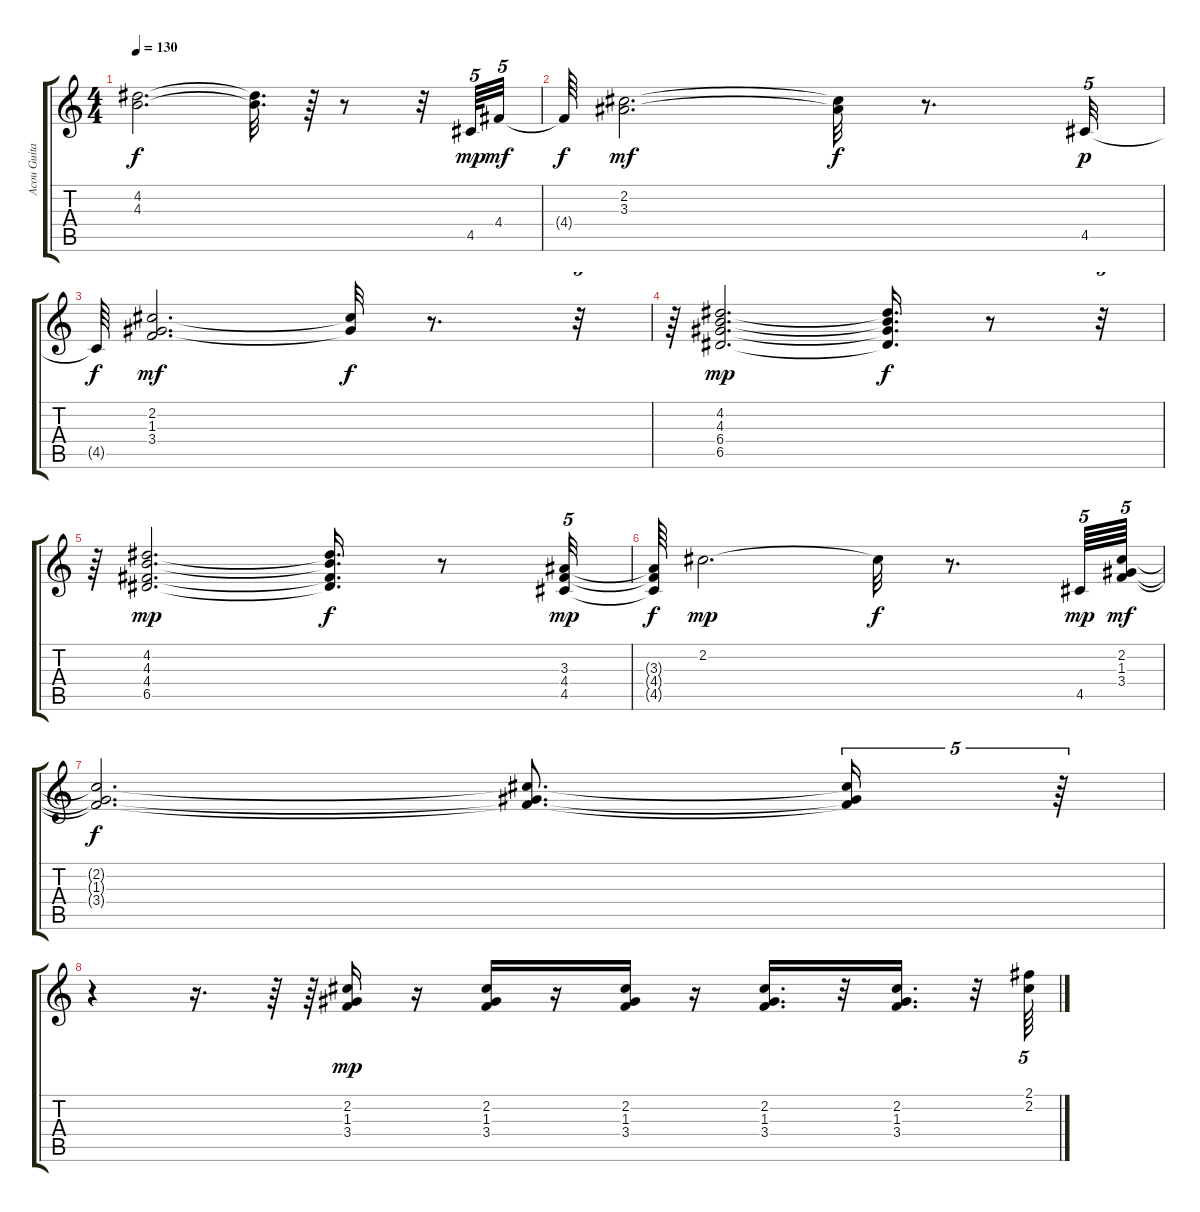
\track ("Acou Guitar" "Acou Guita") {instrument acousticguitarsteel}
\staff {score tabs}
\tuning (E4 B3 G3 D3 A2 E2) {hide}
\ts (4 4)
\tempo 130
\clef g2
\ks c
(4.2{t} 4.3{t}).2{d dy f} (4.2{t} 4.3{t}).32{d} r.64 r.8 r.32 4.5.64{tu (5 4) dy mp} 4.4.32{tu (5 4) dy mf} |
4.4{t}.64{dy f} (2.2 3.3).2{d dy mf} (2.2{t} 3.3{t}).32{dy f} r.8{d} 4.5.32{tu (5 4) dy p} |
4.5{t}.64{dy f} (2.2 1.3 3.4).2{d dy mf} (2.2{t} 1.3{t}).32{dy f} r.8{d} r.32{tu (5 4)} |
r.64 (4.2 4.3 6.4 6.5).2{d dy mp} (4.2{t} 4.3{t} 6.4{t} 6.5{t}).16{d dy f} r.8 r.32{tu (5 4)} |
r.64 (4.2 4.3 4.4 6.5).2{d dy mp} (4.2{t} 4.3{t} 4.4{t} 6.5{t}).16{d dy f} r.8 (3.3 4.4 4.5).32{tu (5 4) dy mp} |
(3.3{t} 4.4{t} 4.5{t}).64{dy f} 2.2.2{d dy mp} 2.2{t}.32{dy f} r.8{d} 4.5.64{tu (5 4) dy mp} (2.2 1.3 3.4).64{tu (5 4) dy mf} |
(2.2{t} 1.3{t} 3.4{t}).2{d dy f} (2.2{t} 1.3{t} 3.4{t}).8{d} (2.2{t} 1.3{t} 3.4{t}).16{tu (5 4)} r.64{tu (5 4)} |
r.4 r.16{d} r.64 r.64 (2.2 1.3 3.4).16{dy mp} r.16 (2.2 1.3 3.4).16 r.16 (2.2 1.3 3.4).16 r.16 (2.2 1.3 3.4).16{d} r.32 (2.2 1.3 3.4).16{d} r.32 (2.1 2.2).64{tu (5 4)}
